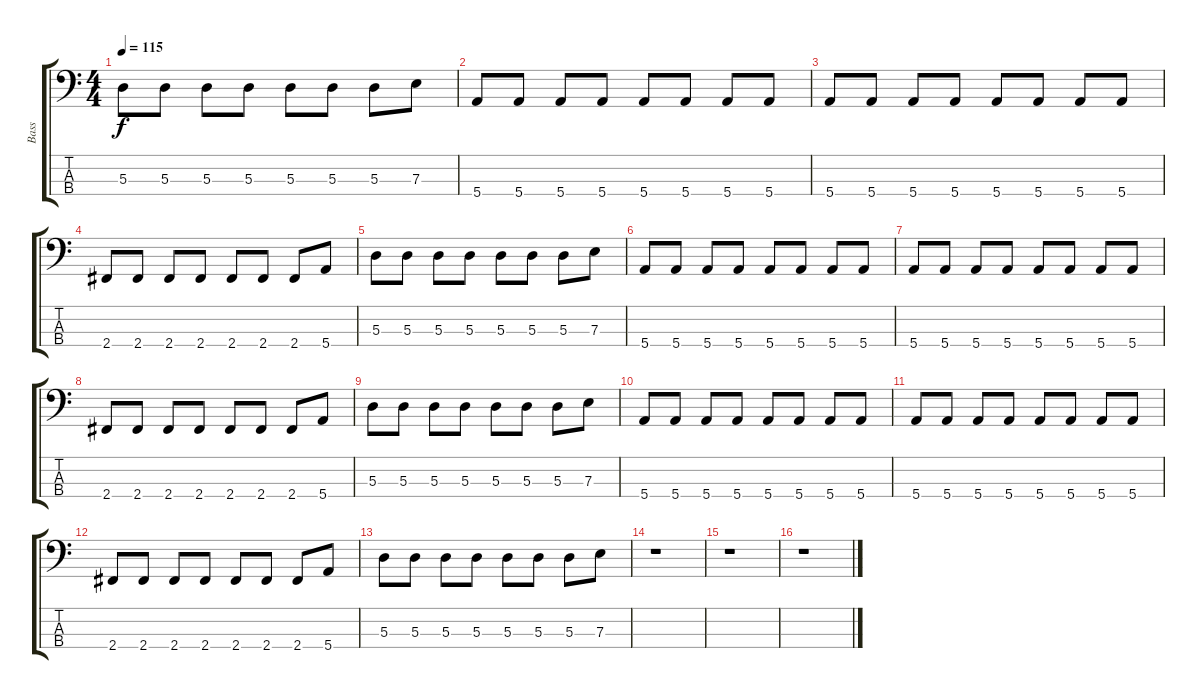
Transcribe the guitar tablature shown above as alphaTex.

\track ("Bass" "Bass") {instrument fretlessbass}
\staff {score tabs}
\tuning (G2 D2 A1 E1) {hide}
\ts (4 4)
\tempo 115
\clef f4
\ks c
5.3.8{dy f} 5.3.8 5.3.8 5.3.8 5.3.8 5.3.8 5.3.8 7.3.8 |
5.4.8 5.4.8 5.4.8 5.4.8 5.4.8 5.4.8 5.4.8 5.4.8 |
5.4.8 5.4.8 5.4.8 5.4.8 5.4.8 5.4.8 5.4.8 5.4.8 |
2.4.8 2.4.8 2.4.8 2.4.8 2.4.8 2.4.8 2.4.8 5.4.8 |
5.3.8 5.3.8 5.3.8 5.3.8 5.3.8 5.3.8 5.3.8 7.3.8 |
5.4.8 5.4.8 5.4.8 5.4.8 5.4.8 5.4.8 5.4.8 5.4.8 |
5.4.8 5.4.8 5.4.8 5.4.8 5.4.8 5.4.8 5.4.8 5.4.8 |
2.4.8 2.4.8 2.4.8 2.4.8 2.4.8 2.4.8 2.4.8 5.4.8 |
5.3.8 5.3.8 5.3.8 5.3.8 5.3.8 5.3.8 5.3.8 7.3.8 |
5.4.8 5.4.8 5.4.8 5.4.8 5.4.8 5.4.8 5.4.8 5.4.8 |
5.4.8 5.4.8 5.4.8 5.4.8 5.4.8 5.4.8 5.4.8 5.4.8 |
2.4.8 2.4.8 2.4.8 2.4.8 2.4.8 2.4.8 2.4.8 5.4.8 |
5.3.8 5.3.8 5.3.8 5.3.8 5.3.8 5.3.8 5.3.8 7.3.8 |
r.1 |
r.1 |
r.1
